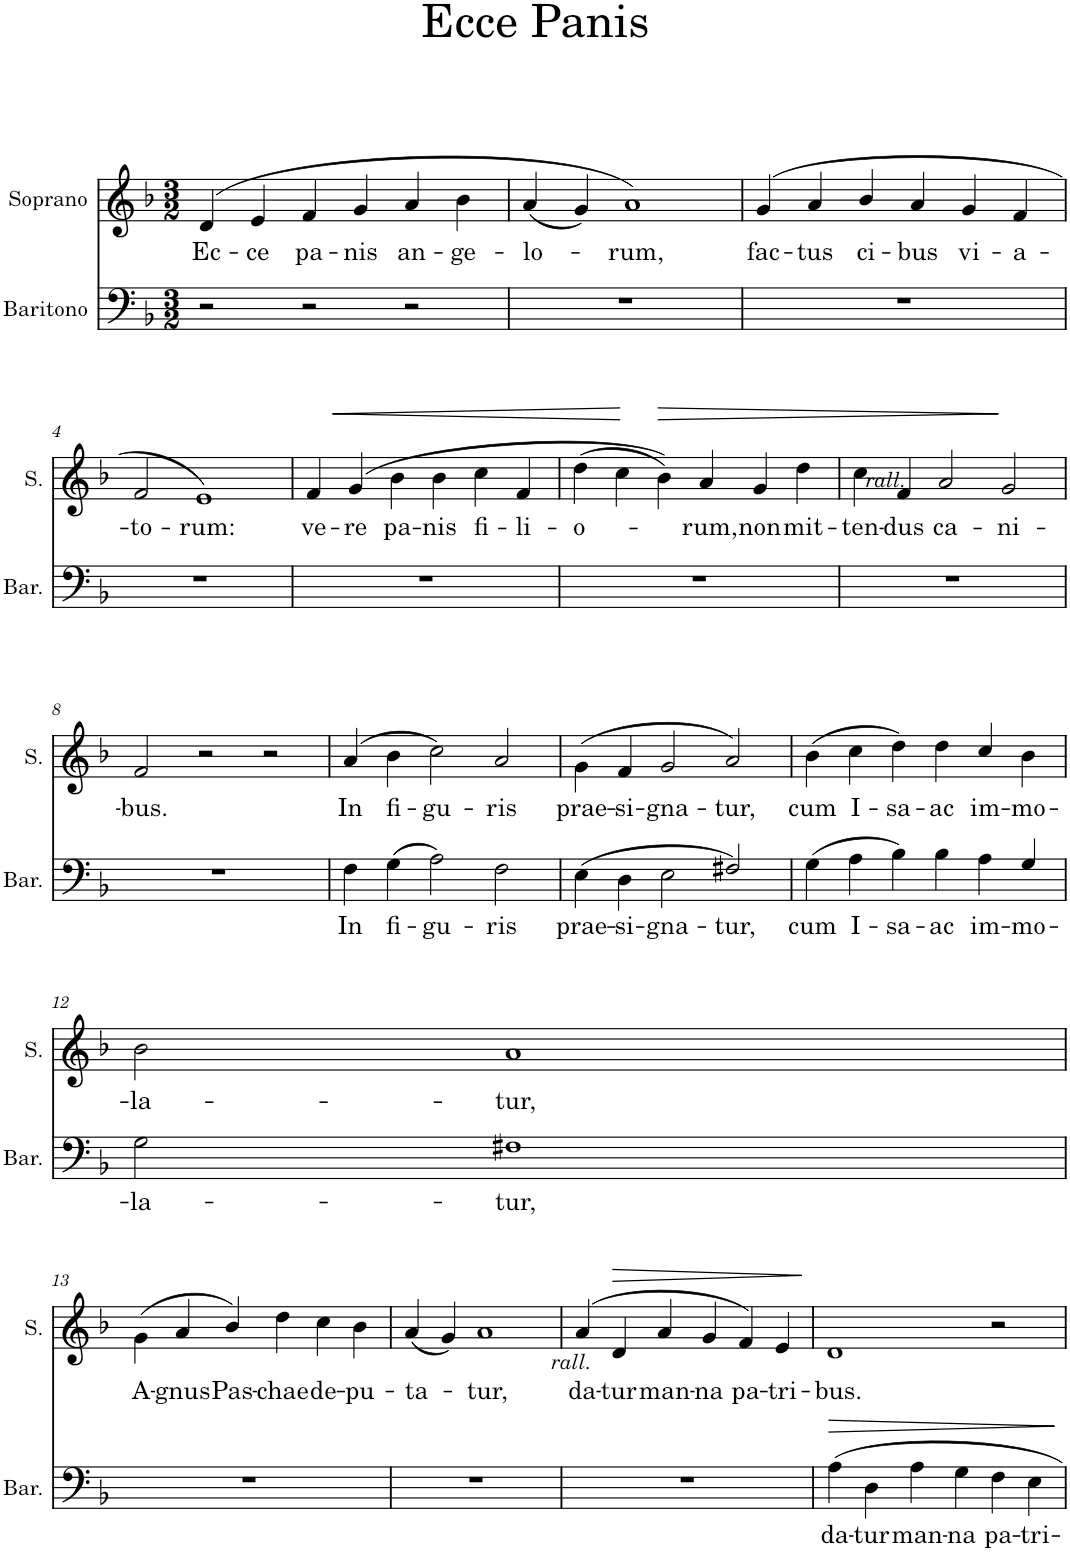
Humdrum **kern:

**kern	**text	**dynam	**kern	**text	**dynam
*part2	*part2	*part2	*part1	*part1	*part1
*staff2	*staff2	*staff2	*staff1	*staff1	*staff1
*I"Baritono	*	*	*I"Soprano	*	*
*I'Bar.	*	*	*I'S.	*	*
*clefF4	*	*	*clefG2	*	*
*k[b-]	*	*	*k[b-]	*	*
*M3/2	*	*	*M3/2	*	*
=1	=1	=1	=1	=1	=1
!	!	!	!	!LO:LY:b	!
2r	.	.	(4d/	Ec-	.
!	!	!	!	!LO:LY:b	!
.	.	.	4e/	-ce	.
!	!	!	!	!LO:LY:b	!
2r	.	.	4f/	pa-	.
!	!	!	!	!LO:LY:b	!
.	.	.	4g/	-nis	.
!	!	!	!	!LO:LY:b	!
2r	.	.	4a/	an-	.
!	!	!	!	!LO:LY:b	!
.	.	.	4b-\	-ge-	.
=2	=2	=2	=2	=2	=2
!	!	!	!	!LO:LY:b	!
1.r	.	.	(4a/	-lo-	.
.	.	.	4g/)	.	.
!	!	!	!	!LO:LY:b	!
.	.	.	1a)	-rum,	.
=3	=3	=3	=3	=3	=3
!	!	!	!	!LO:LY:b	!
1.r	.	.	(>4g/	fac-	.
!	!	!	!	!LO:LY:b	!
.	.	.	4a/	-tus	.
!	!	!	!	!LO:LY:b	!
.	.	.	4b-/	ci-	.
!	!	!	!	!LO:LY:b	!
.	.	.	4a/	-bus	.
!	!	!	!	!LO:LY:b	!
.	.	.	4g/	vi-	.
!	!	!	!	!LO:LY:b	!
.	.	.	4f/	-a-	.
!!LO:LB:g=z
=4	=4	=4	=4	=4	=4
!	!	!	!	!LO:LY:b	!
1.r	.	.	2f/	-to-	.
!	!	!	!	!LO:LY:b	!
.	.	.	1e)	-rum:	.
=5	=5	=5	=5	=5	=5
!	!	!	!	!LO:LY:b	!LO:HP:b
1.r	.	.	4f/	ve-	<
!	!	!	!	!LO:LY:b	!
.	.	.	(4g/	-re	.
!	!	!	!	!LO:LY:b	!
.	.	.	4b-\	pa-	.
!	!	!	!	!LO:LY:b	!
.	.	.	4b-\	-nis	.
!	!	!	!	!LO:LY:b	!
.	.	.	4cc\	fi-	.
!	!	!	!	!LO:LY:b	!
.	.	.	4f/	-li-	.
=6	=6	=6	=6	=6	=6
!	!	!	!	!LO:LY:b	!
1.r	.	.	(4dd\	-o-	.
.	.	.	4cc\	.	.
!	!	!	!	!	!LO:HP:n=1:b
.	.	.	4b-\))	.	[ >
!	!	!	!	!LO:LY:b	!
.	.	.	4a/	-rum,	.
!	!	!	!	!LO:LY:b	!
.	.	.	4g/	non	.
!	!	!	!	!LO:LY:b	!
.	.	.	4dd\	mit-	.
=7	=7	=7	=7	=7	=7
!	!	!	!LO:TX:b:i:t=rall.	!	!
!	!	!	!	!LO:LY:b	!
1.r	.	.	4cc\	-ten-	.
!	!	!	!	!LO:LY:b	!
.	.	.	4f/	-dus	.
!	!	!	!	!LO:LY:b	!
.	.	.	2a/	ca-	.
!	!	!	!	!LO:LY:b	!
.	.	.	2g/	-ni-	.
.	.	.	.	.	]
!!LO:LB:g=z
=8	=8	=8	=8	=8	=8
*k[b-]	*	*	*	*	*
!	!	!	!	!LO:LY:b	!
1.r	.	.	2f/	-bus.	.
.	.	.	2r	.	.
.	.	.	2r	.	.
=9	=9	=9	=9	=9	=9
!	!LO:LY:b	!	!	!LO:LY:b	!
4F\	In	.	(4a/	In	.
!	!LO:LY:b	!	!	!LO:LY:b	!
(4G\	fi-	.	4b-\	fi-	.
!	!LO:LY:b	!	!	!LO:LY:b	!
2A\)	-gu-	.	2cc\)	-gu-	.
!	!LO:LY:b	!	!	!LO:LY:b	!
2F\	-ris	.	2a/	-ris	.
=10	=10	=10	=10	=10	=10
!	!LO:LY:b	!	!	!LO:LY:b	!
(4E\	prae-	.	(4g\	prae-	.
!	!LO:LY:b	!	!	!LO:LY:b	!
4D\	-si-	.	4f/	-si-	.
!	!LO:LY:b	!	!	!LO:LY:b	!
2E\	-gna-	.	2g/	-gna-	.
!	!LO:LY:b	!	!	!LO:LY:b	!
2F#X/)	-tur,	.	2a/)	-tur,	.
=11	=11	=11	=11	=11	=11
!	!LO:LY:b	!	!	!LO:LY:b	!
(4G\	cum	.	(4b-\	cum	.
!	!LO:LY:b	!	!	!LO:LY:b	!
4A\	I-	.	4cc\	I-	.
!	!LO:LY:b	!	!	!LO:LY:b	!
4B-\)	-sa-	.	4dd\)	-sa-	.
!	!LO:LY:b	!	!	!LO:LY:b	!
4B-\	-ac	.	4dd\	-ac	.
!	!LO:LY:b	!	!	!LO:LY:b	!
4A\	im-	.	4cc/	im-	.
!	!LO:LY:b	!	!	!LO:LY:b	!
4G/	-mo-	.	4b-\	-mo-	.
!!LO:LB:g=z
=12	=12	=12	=12	=12	=12
!	!LO:LY:b	!	!	!LO:LY:b	!
2G\	-la-	.	2b-\	-la-	.
!	!LO:LY:b	!	!	!LO:LY:b	!
1F#X	-tur,	.	1a	-tur,	.
!!LO:LB:g=z
=13	=13	=13	=13	=13	=13
!	!	!	!	!LO:LY:b	!
1.r	.	.	(4g\	A-	.
!	!	!	!	!LO:LY:b	!
.	.	.	4a/	-gnus	.
!	!	!	!	!LO:LY:b	!
.	.	.	4b-/)	Pas-	.
!	!	!	!	!LO:LY:b	!
.	.	.	4dd\	-chae	.
!	!	!	!	!LO:LY:b	!
.	.	.	4cc\	de-	.
!	!	!	!	!LO:LY:b	!
.	.	.	4b-\	-pu-	.
=14	=14	=14	=14	=14	=14
!	!	!	!	!LO:LY:b	!
1.r	.	.	(4a/	-ta-	.
.	.	.	4g/)	.	.
!	!	!	!	!LO:LY:b	!
.	.	.	1a	-tur,	.
=15	=15	=15	=15	=15	=15
!	!	!	!LO:TX:b:i:t=rall.	!	!
!	!	!	!	!LO:LY:b	!
1.r	.	.	(>4a/	da-	.
!	!	!	!	!LO:LY:b	!LO:HP:b
.	.	.	4d/	-tur	>
!	!	!	!	!LO:LY:b	!
.	.	.	4a/	man-	.
!	!	!	!	!LO:LY:b	!
.	.	.	4g/	-na	.
!	!	!	!	!LO:LY:b	!
.	.	.	4f/)	pa-	.
!	!	!	!	!LO:LY:b	!
.	.	.	4e/	-tri-	.
.	.	.	.	.	]
=16	=16	=16	=16	=16	=16
!	!LO:LY:b	!LO:HP:b	!	!LO:LY:b	!
4A\	da-	>	1d	-bus.	.
!	!LO:LY:b	!	!	!	!
4D\	-tur	.	.	.	.
!	!LO:LY:b	!	!	!	!
4A\	man-	.	.	.	.
!	!LO:LY:b	!	!	!	!
4G\	-na	.	.	.	.
!	!LO:LY:b	!	!	!	!
4F\	pa-	.	2r	.	.
!	!LO:LY:b	!	!	!	!
4E\	-tri-	.	.	.	.
.	.	]	.	.	.
=	=	=	=	=	=
*-	*-	*-	*-	*-	*-
